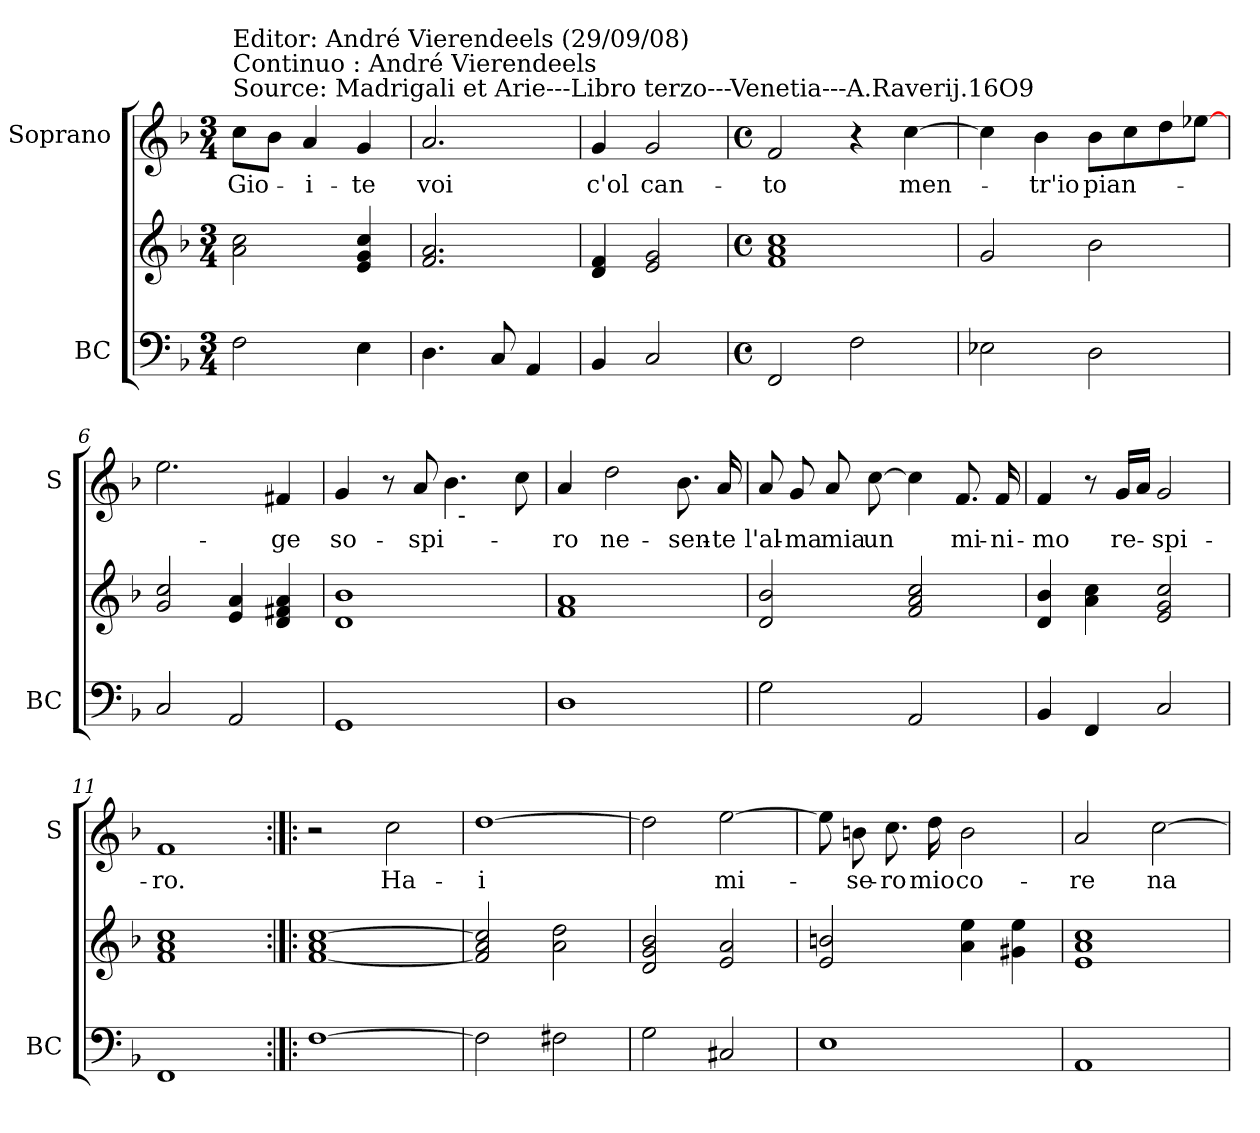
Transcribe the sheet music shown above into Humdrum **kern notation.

**kern	**kern	**kern	**text
*part3	*part2	*part1	*part1
*staff3	*staff2	*staff1	*staff1
*I"BC	*	*I"Soprano	*
*I'BC	*	*I'S	*
*clefF4	*clefG2	*clefG2	*
*k[b-]	*k[b-]	*k[b-]	*
*F:	*F:	*F:	*
*M3/4	*M3/4	*M3/4	*
=1	=1	=1	=1
!	!	!LO:TX:a:t=Source&colon; Madrigali et Arie---Libro terzo---Venetia---A.Raverij.16O9	!
!	!	!LO:TX:a:t=Continuo &colon; André Vierendeels	!
!	!	!LO:TX:a:t=Editor&colon; André Vierendeels (29/09/08)	!
2F\	2a\ 2cc\	8cc\L	Gio-
.	.	8b-\J	.
.	.	4a/	-i-
4E\	4e/ 4g/ 4cc/	4g/	-te
=2	=2	=2	=2
4.D\	2.f/ 2.a/	2.a/	voi
8C/	.	.	.
4AA/	.	.	.
=3	=3	=3	=3
4BB-/	4d/ 4f/	4g/	c'ol
2C/	2e/ 2g/	2g/	can-
=4	=4	=4	=4
*M4/4	*M4/4	*M4/4	*
*met(c)	*met(c)	*met(c)	*
2FF/	1f 1a 1cc	2f/	-to
2F\	.	4r	.
.	.	[4cc\	men-
=5	=5	=5	=5
2E-X\	2g/	4cc\]	.
.	.	4b-\	-tr'io
2D\	2b-\	8b-\L	pian-
.	.	8cc\	.
.	.	8dd\	.
.	.	[8ee-X\J	.
!!LO:LB:g=z
=6	=6	=6	=6
2C/	2g/ 2cc/	2.ee\	.
2AA/	4e/ 4a/	.	.
.	4d/ 4f#X/ 4a/	4f#X/	-ge
=7	=7	=7	=7
*	*	*^	*
1GG	1d 1b-	4g/	2ryy	so-
.	.	8r	.	.
.	.	8a/	.	-spi-
.	.	4.b-\	32ryy	.
!	!	!	!LO:TX:b:t=-	!
.	.	.	4...ryy	.
.	.	8cc\	.	.
*	*	*v	*v	*
=8	=8	=8	=8
1D	1f 1a	4a/	-ro
.	.	2dd\	ne-
.	.	8.b-\	-sen-
.	.	16a/	-te
=9	=9	=9	=9
2G\	2d/ 2b-/	8a/	l'al-
.	.	8g/	-ma
.	.	8a/	mia
.	.	[8cc\	un
2AA/	2f/ 2a/ 2cc/	4cc\]	.
.	.	8.f/	mi-
.	.	16f/	-ni-
=10	=10	=10	=10
4BB-/	4d/ 4b-/	4f/	-mo
4FF/	4a\ 4cc\	8r	.
.	.	16g/LL	re-
.	.	16a/JJ	.
2C/	2e/ 2g/ 2cc/	2g/	-spi-
!!LO:LB:g=z
=11	=11	=11	=11
1FF	1f 1a 1cc	1f	-ro.
=12:|!|:	=12:|!|:	=12:|!|:	=12:|!|:
[1F	[1f 1a [1cc	2r	.
.	.	2cc\	Ha-
=13	=13	=13	=13
2F\]	2f/] 2a/ 2cc/]	[1dd	-i
2F#X\	2a\ 2dd\	.	.
=14	=14	=14	=14
2G\	2d/ 2g/ 2b-/	2dd\]	.
2C#X/	2e/ 2a/	[2ee\	mi-
=15	=15	=15	=15
1E	2e/ 2bn/	8ee\]	.
.	.	8bn\	-se-
.	.	8.cc\	-ro
.	.	16dd\	mio
.	4a\ 4ee\	2b\	co-
.	4g#X\ 4ee\	.	.
!!LO:LB:g=z
=16	=16	=16	=16
1AA	1e 1a 1cc	2a/	-re
.	.	[2cc\	na-
=	=	=	=
*-	*-	*-	*-
